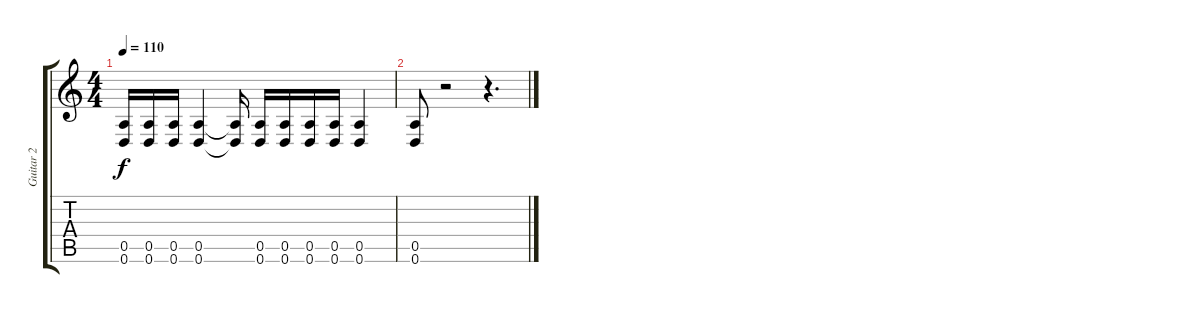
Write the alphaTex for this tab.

\track ("Guitar 2" "Guitar 2") {instrument distortionguitar}
\staff {score tabs}
\tuning (E4 B3 G3 D3 A2 D2) {hide}
\ts (4 4)
\tempo 110
\clef g2
\ks c
(0.5 0.6).16{dy f} (0.5 0.6).16 (0.5 0.6).16 (0.5 0.6).4 (0.5{t} 0.6{t}).16 (0.5 0.6).16 (0.5 0.6).16 (0.5 0.6).16 (0.5 0.6).16 (0.5 0.6).4 |
(0.5 0.6).8 r.2 r.4{d}
